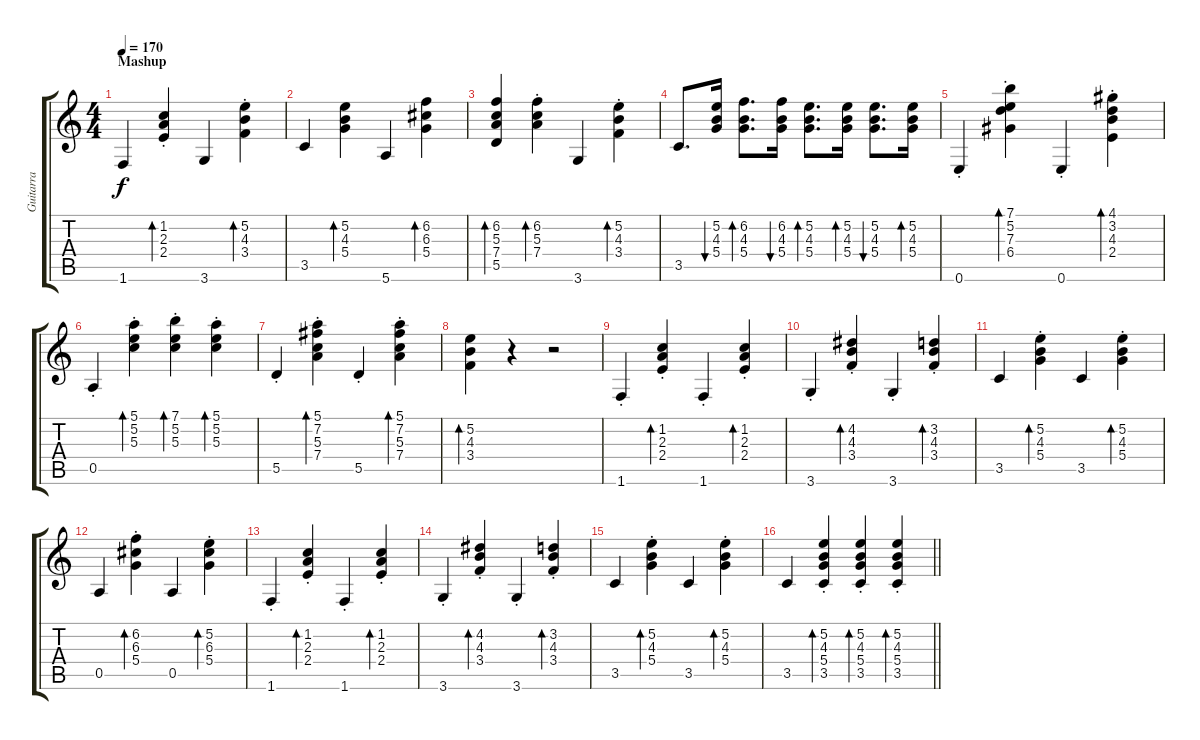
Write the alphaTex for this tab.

\track ("Guitarra" "Guitarra") {instrument electricguitarjazz}
\staff {score tabs}
\tuning (E4 B3 G3 D3 A2 E2) {hide}
\ts (4 4)
\section ("" "Mashup")
\tempo 170
\clef g2
\ks c
1.6.4{dy f} (1.2{st} 2.3{st} 2.4{st}).4{bd 60} 3.6.4 (5.2{st} 4.3{st} 3.4{st}).4{bd 60} |
3.5.4 (5.2 4.3 5.4).4{bd 60} 5.6.4 (6.2 6.3 5.4).4{bd 60} |
(6.2 5.3 7.4 5.5).4{bd 60} (6.2{st} 5.3{st} 7.4{st}).4{bd 60} 3.6.4 (5.2{st} 4.3{st} 3.4{st}).4{bd 60} |
3.5.8{d} (5.2 4.3 5.4).16{bu 60} (6.2 4.3 5.4).8{d bd 60} (6.2 4.3 5.4).16{bu 60} (5.2 4.3 5.4).8{d bd 60} (5.2 4.3 5.4).16{bd 60} (5.2 4.3 5.4).8{d bu 60} (5.2 4.3 5.4).16{bd 60} |
0.6{st}.4 (7.1{st} 5.2{st} 7.3{st} 6.4{st}).4{bd 60} 0.6{st}.4 (4.1{st} 3.2{st} 4.3{st} 2.4{st}).4{bd 60} |
0.5{st}.4 (5.1{st} 5.2{st} 5.3{st}).4{bd 60} (7.1{st} 5.2{st} 5.3{st}).4{bd 60} (5.1{st} 5.2{st} 5.3{st}).4{bd 60} |
5.5{st}.4 (5.1{st} 7.2{st} 5.3{st} 7.4{st}).4{bd 60} 5.5{st}.4 (5.1{st} 7.2{st} 5.3{st} 7.4{st}).4{bd 60} |
(5.2 4.3 3.4).4{bd 60} r.4 r.2 |
1.6{st}.4 (1.2{st} 2.3{st} 2.4{st}).4{bd 60} 1.6{st}.4 (1.2{st} 2.3{st} 2.4{st}).4{bd 60} |
3.6{st}.4 (4.2{st} 4.3{st} 3.4{st}).4{bd 60} 3.6{st}.4 (3.2{st} 4.3{st} 3.4{st}).4{bd 60} |
3.5.4 (5.2{st} 4.3{st} 5.4{st}).4{bd 60} 3.5.4 (5.2{st} 4.3{st} 5.4{st}).4{bd 60} |
0.5.4 (6.2{st} 6.3{st} 5.4{st}).4{bd 60} 0.5.4 (5.2{st} 6.3{st} 5.4{st}).4{bd 60} |
1.6{st}.4 (1.2{st} 2.3{st} 2.4{st}).4{bd 60} 1.6{st}.4 (1.2{st} 2.3{st} 2.4{st}).4{bd 60} |
3.6{st}.4 (4.2{st} 4.3{st} 3.4{st}).4{bd 60} 3.6{st}.4 (3.2{st} 4.3{st} 3.4{st}).4{bd 60} |
3.5.4 (5.2{st} 4.3{st} 5.4{st}).4{bd 60} 3.5.4 (5.2{st} 4.3{st} 5.4{st}).4{bd 60} |
\barLineRight lightlight
3.5.4 (5.2{st} 4.3{st} 5.4{st} 3.5).4{bd 60} (5.2{st} 4.3{st} 5.4{st} 3.5).4{bd 60} (5.2{st} 4.3{st} 5.4{st} 3.5).4{bd 60}
